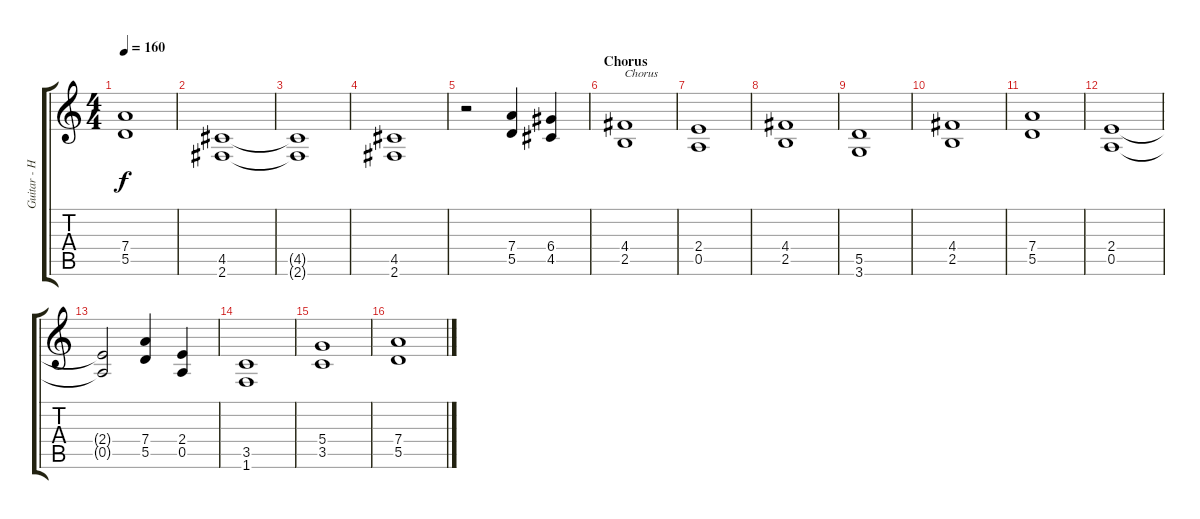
\track ("Guitar - Henjo Richter" "Guitar - H") {instrument distortionguitar}
\staff {score tabs}
\tuning (E4 B3 G3 D3 A2 E2) {hide}
\ts (4 4)
\tempo 160
\clef g2
\ks c
(7.4{t} 5.5{t}).1{dy f} |
(4.5 2.6).1 |
(4.5{t} 2.6{t}).1 |
(4.5 2.6).1 |
r.2 (7.4 5.5).4 (6.4 4.5).4 |
\section ("" "Chorus")
(4.4 2.5).1{txt "Chorus"} |
(2.4 0.5).1 |
(4.4 2.5).1 |
(5.5 3.6).1 |
(4.4 2.5).1 |
(7.4 5.5).1 |
(2.4 0.5).1 |
(2.4{t} 0.5{t}).2 (7.4 5.5).4 (2.4 0.5).4 |
(3.5 1.6).1 |
(5.4 3.5).1 |
(7.4 5.5).1
